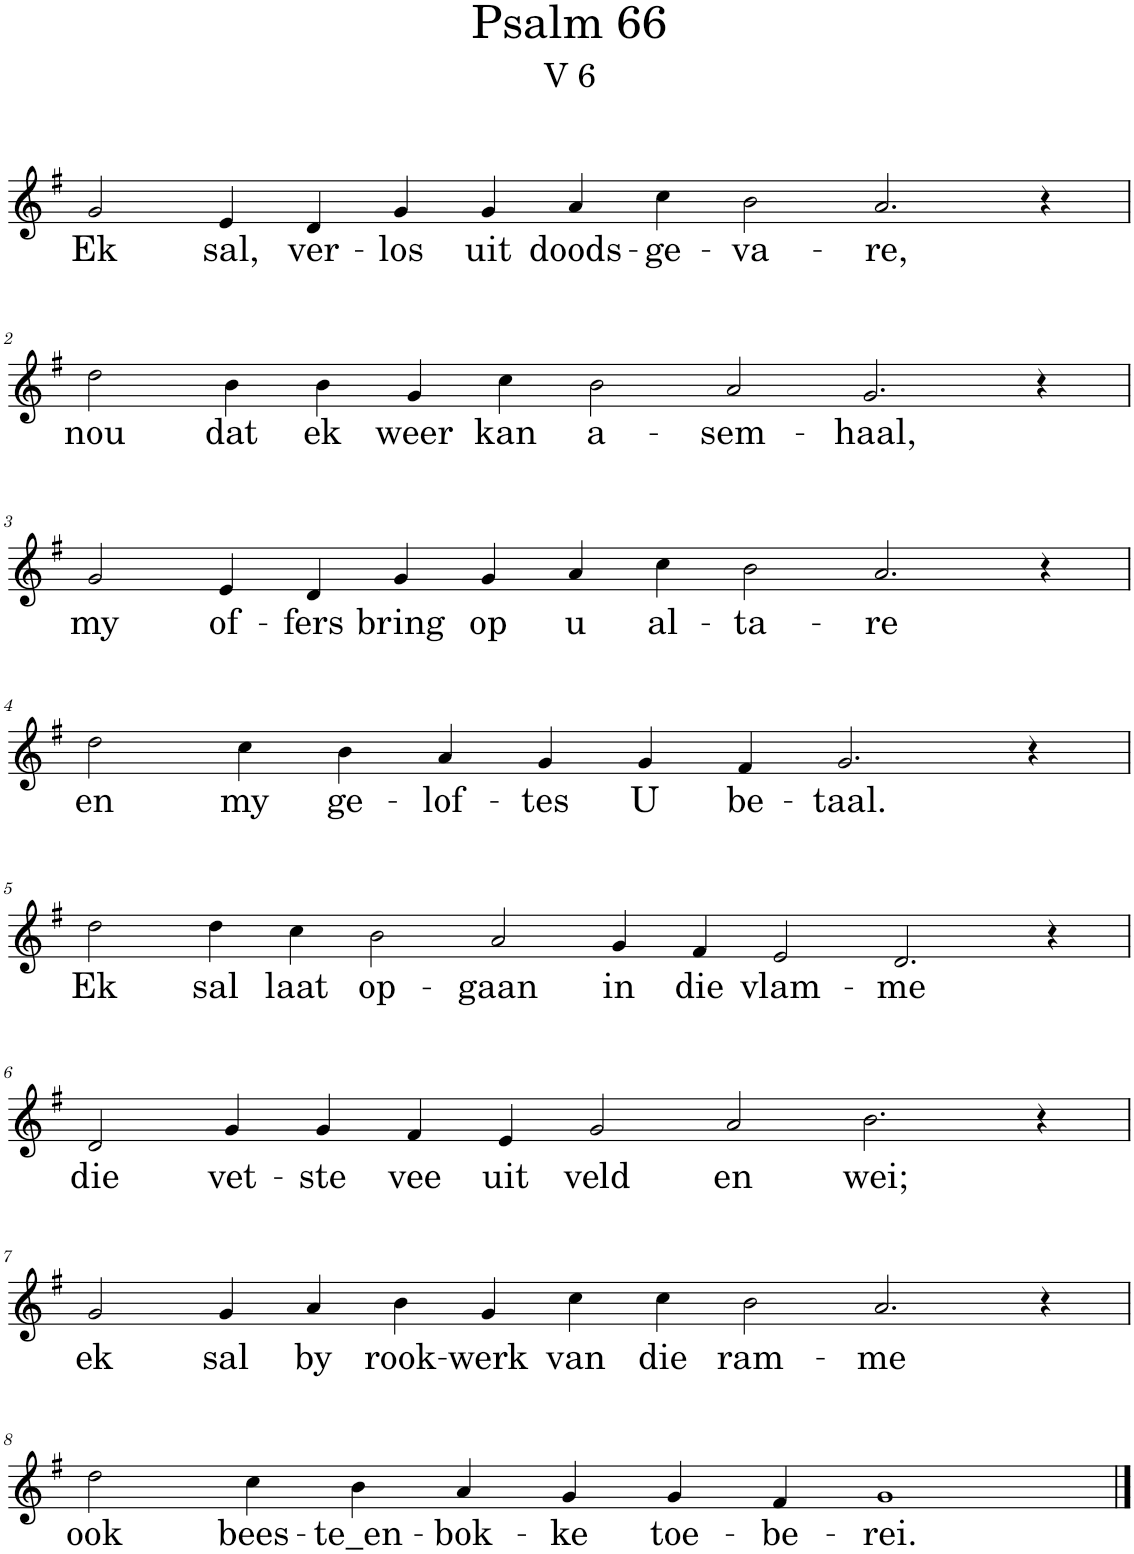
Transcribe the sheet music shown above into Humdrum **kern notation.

**kern	**text
*part1	*part1
*staff1	*staff1
*I"Pipe Organ	*
*I'Org.	*
*clefG2	*
*k[f#]	*
*M14/4	*
=1	=1
!	!LO:LY:b
2g/	Ek
!	!LO:LY:b
4e/	sal,
!	!LO:LY:b
4d/	ver-
!	!LO:LY:b
4g/	-los
!	!LO:LY:b
4g/	uit
!	!LO:LY:b
4a/	doods-
!	!LO:LY:b
4cc\	-ge-
!	!LO:LY:b
2b\	-va-
!	!LO:LY:b
2.a/	-re,
4r	.
!!LO:LB:g=z
=2	=2
!	!LO:LY:b
2dd\	nou
!	!LO:LY:b
4b\	dat
!	!LO:LY:b
4b\	ek
!	!LO:LY:b
4g/	weer
!	!LO:LY:b
4cc\	kan
!	!LO:LY:b
2b\	a-
!	!LO:LY:b
2a/	-sem-
!	!LO:LY:b
2.g/	-haal,
4r	.
!!LO:LB:g=z
=3	=3
!	!LO:LY:b
2g/	my
!	!LO:LY:b
4e/	of-
!	!LO:LY:b
4d/	-fers
!	!LO:LY:b
4g/	bring
!	!LO:LY:b
4g/	op
!	!LO:LY:b
4a/	u
!	!LO:LY:b
4cc\	al-
!	!LO:LY:b
2b\	-ta-
!	!LO:LY:b
2.a/	-re
4r	.
!!LO:LB:g=z
=4	=4
*M12/4	*
!	!LO:LY:b
2dd\	en
!	!LO:LY:b
4cc\	my
!	!LO:LY:b
4b\	ge-
!	!LO:LY:b
4a/	-lof-
!	!LO:LY:b
4g/	-tes
!	!LO:LY:b
4g/	U
!	!LO:LY:b
4f#/	be-
!	!LO:LY:b
2.g/	-taal.
4r	.
!!LO:LB:g=z
=5	=5
*M16/4	*
!	!LO:LY:b
2dd\	Ek
!	!LO:LY:b
4dd\	sal
!	!LO:LY:b
4cc\	laat
!	!LO:LY:b
2b\	op-
!	!LO:LY:b
2a/	-gaan
!	!LO:LY:b
4g/	in
!	!LO:LY:b
4f#/	die
!	!LO:LY:b
2e/	vlam-
!	!LO:LY:b
2.d/	-me
4r	.
!!LO:LB:g=z
=6	=6
*M14/4	*
!	!LO:LY:b
2d/	die
!	!LO:LY:b
4g/	vet-
!	!LO:LY:b
4g/	-ste
!	!LO:LY:b
4f#/	vee
!	!LO:LY:b
4e/	uit
!	!LO:LY:b
2g/	veld
!	!LO:LY:b
2a/	en
!	!LO:LY:b
2.b\	wei;
4r	.
!!LO:LB:g=z
=7	=7
!	!LO:LY:b
2g/	ek
!	!LO:LY:b
4g/	sal
!	!LO:LY:b
4a/	by
!	!LO:LY:b
4b\	rook-
!	!LO:LY:b
4g/	-werk
!	!LO:LY:b
4cc\	van
!	!LO:LY:b
4cc\	die
!	!LO:LY:b
2b\	ram-
!	!LO:LY:b
2.a/	-me
4r	.
!!LO:LB:g=z
=8	=8
*M12/4	*
!	!LO:LY:b
2dd\	ook
!	!LO:LY:b
4cc\	bees-
!	!LO:LY:b
4b\	-te_en-
!	!LO:LY:b
4a/	-bok-
!	!LO:LY:b
4g/	-ke
!	!LO:LY:b
4g/	toe-
!	!LO:LY:b
4f#/	-be-
!	!LO:LY:b
1g	-rei.
==	==
*-	*-
